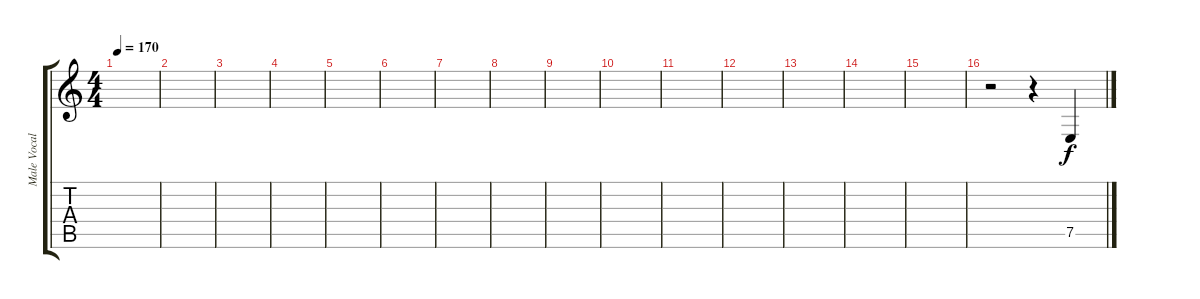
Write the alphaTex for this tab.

\track ("Male Vocals" "Male Vocal") {instrument cello}
\staff {score tabs}
\tuning (E4 B3 G3 D3 A2 E2) {hide}
\ts (4 4)
\tempo 170
\clef g2
\ks c
|
|
|
|
|
|
|
|
|
|
|
|
|
|
|
r.2 r.4 7.5.4
